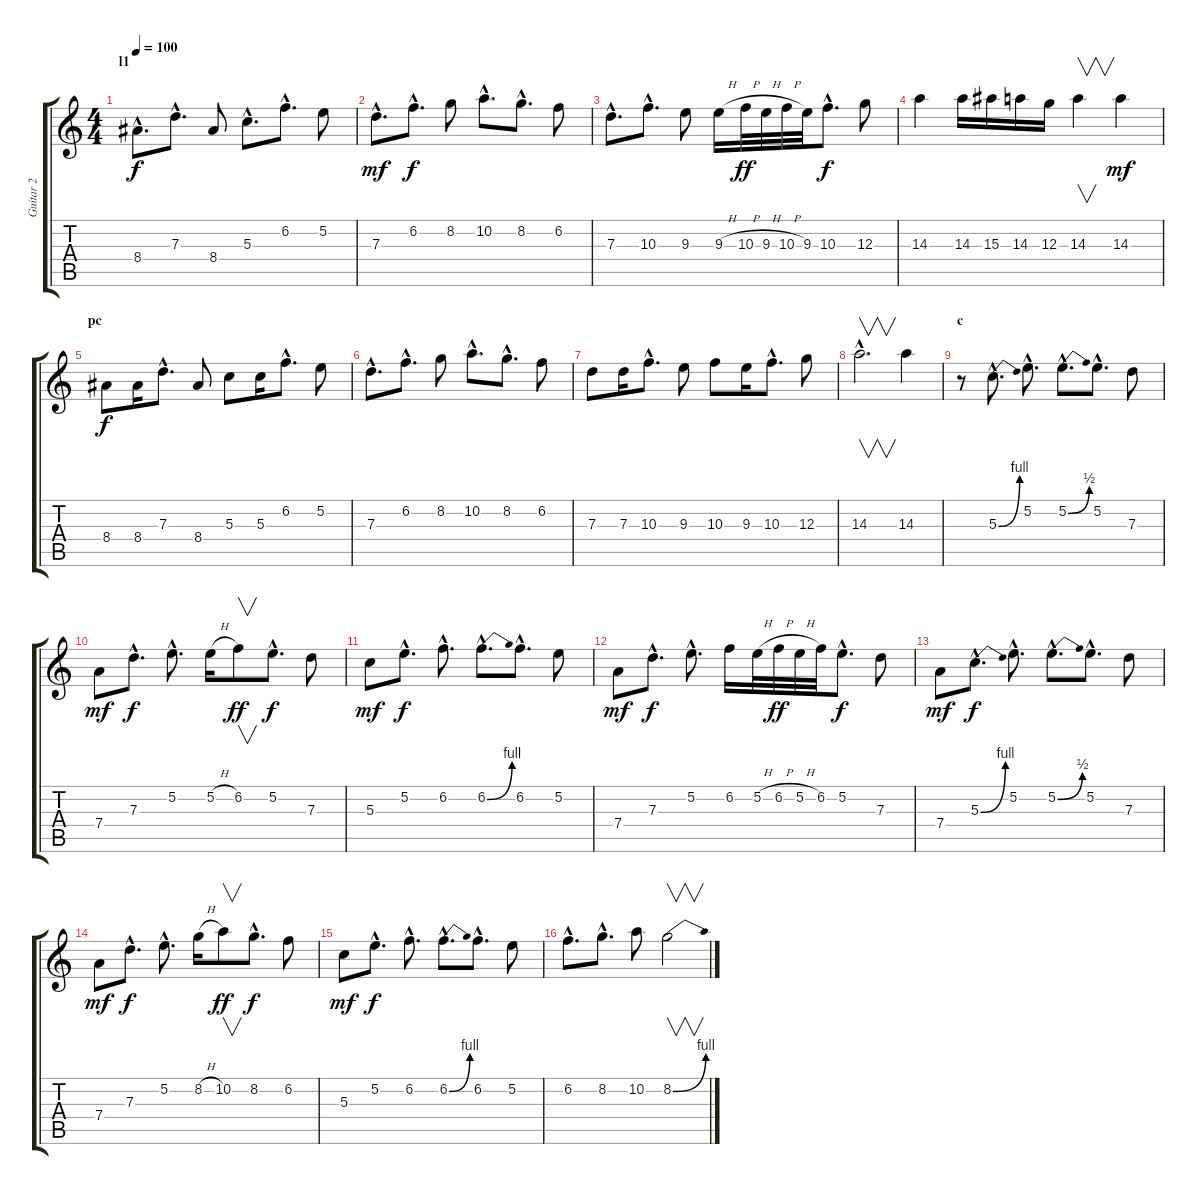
\track ("Guitar 2" "Guitar 2") {instrument distortionguitar}
\staff {score tabs}
\tuning (E4 B3 G3 D3 A2 E2) {hide}
\ts (4 4)
\section ("" "l1")
\tempo 100
\clef g2
\ks c
8.4{hac}.8{d dy f} 7.3{hac}.8{d} 8.4.8 5.3{hac}.8{d} 6.2{hac}.8{d} 5.2.8 |
7.3{hac}.8{d dy mf} 6.2{hac}.8{d dy f} 8.2.8 10.2{hac}.8{d} 8.2{hac}.8{d} 6.2.8 |
7.3{hac}.8{d} 10.3{hac}.8{d} 9.3.8 9.3{h}.16 10.3{h}.32{dy ff} 9.3{h}.32 10.3{h}.32 9.3.32 10.3{hac}.8{d dy f} 12.3.8 |
14.3.4 14.3.16 15.3.16 14.3.16 12.3.16 14.3.4{v} 14.3.4{dy mf} |
\section ("" "pc")
8.4.8{dy f} 8.4.16 7.3{hac}.8{d} 8.4.8 5.3.8 5.3.16 6.2{hac}.8{d} 5.2.8 |
7.3{hac}.8{d} 6.2{hac}.8{d} 8.2.8 10.2{hac}.8{d} 8.2{hac}.8{d} 6.2.8 |
7.3.8 7.3.16 10.3{hac}.8{d} 9.3.8 10.3.8 9.3.16 10.3{hac}.8{d} 12.3.8 |
14.3{hac}.2{v d} 14.3.4 |
\section ("" "c")
r.8 5.3{be (bend 0 0 60 4) hac}.8{d} 5.2{hac}.8{d} 5.2{be (bend 0 0 60 2) hac}.8{d} 5.2{hac}.8{d} 7.3.8 |
7.4.8{dy mf} 7.3{hac}.8{d dy f} 5.2{hac}.8{d} 5.2{h}.16 6.2.8{v dy ff} 5.2{hac}.8{d dy f} 7.3.8 |
5.3.8{dy mf} 5.2{hac}.8{d dy f} 6.2{hac}.8{d} 6.2{be (bend 0 0 60 4) hac}.8{d} 6.2{hac}.8{d} 5.2.8 |
7.4.8{dy mf} 7.3{hac}.8{d dy f} 5.2{hac}.8{d} 6.2.16 5.2{h}.32 6.2{h}.32{dy ff} 5.2{h}.32 6.2.32 5.2{hac}.8{d dy f} 7.3.8 |
7.4.8{dy mf} 5.3{be (bend 0 0 60 4) hac}.8{d dy f} 5.2{hac}.8{d} 5.2{be (bend 0 0 60 2) hac}.8{d} 5.2{hac}.8{d} 7.3.8 |
7.4.8{dy mf} 7.3{hac}.8{d dy f} 5.2{hac}.8{d} 8.2{h}.16 10.2.8{v dy ff} 8.2{hac}.8{d dy f} 6.2.8 |
5.3.8{dy mf} 5.2{hac}.8{d dy f} 6.2{hac}.8{d} 6.2{be (bend 0 0 60 4) hac}.8{d} 6.2{hac}.8{d} 5.2.8 |
6.2{hac}.8{d} 8.2{hac}.8{d} 10.2.8 8.2{be (bend 0 0 60 4)}.2{v}
